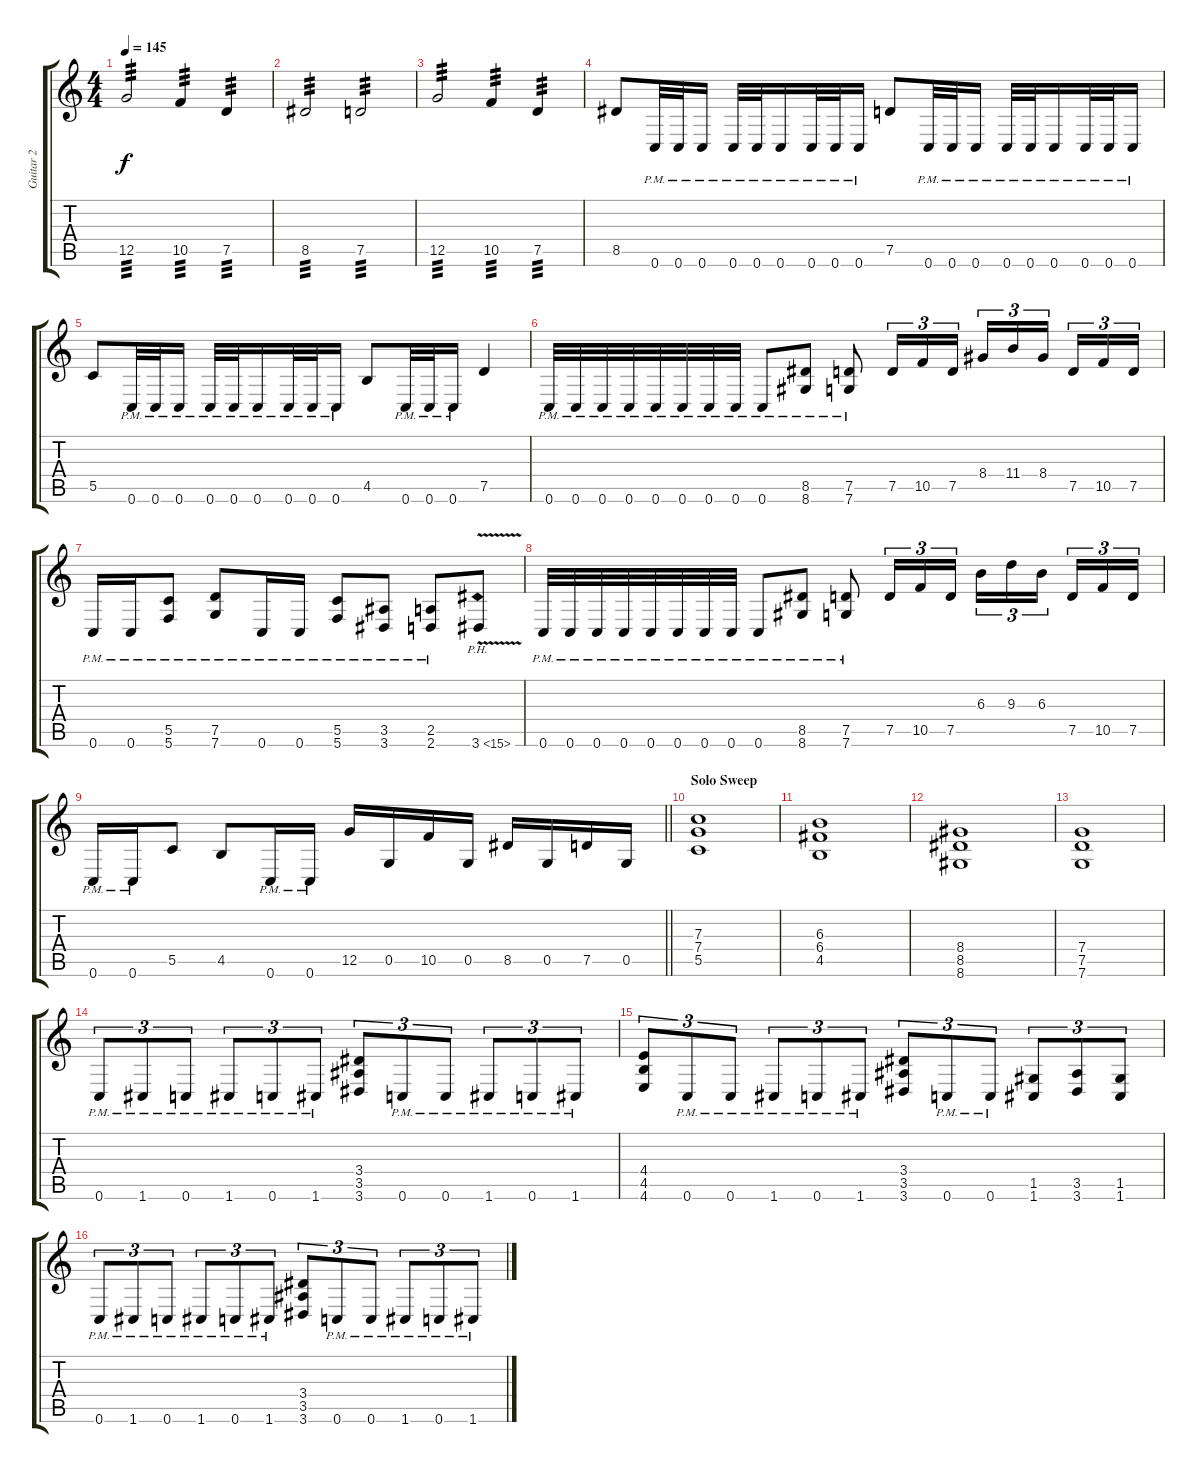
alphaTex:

\track ("Guitar 2" "Guitar 2") {instrument distortionguitar}
\staff {score tabs}
\tuning (D4 A3 F3 C3 G2 C2) {hide}
\ts (4 4)
\tempo 145
\clef g2
\ks c
12.5.2{tp 3 dy f} 10.5.4{tp 3} 7.5.4{tp 3} |
8.5.2{tp 3} 7.5.2{tp 3} |
12.5.2{tp 3} 10.5.4{tp 3} 7.5.4{tp 3} |
8.5.8 0.6{pm}.32 0.6{pm}.32 0.6{pm}.16 0.6{pm}.32 0.6{pm}.32 0.6{pm}.16 0.6{pm}.32 0.6{pm}.32 0.6{pm}.16 7.5.8 0.6{pm}.32 0.6{pm}.32 0.6{pm}.16 0.6{pm}.32 0.6{pm}.32 0.6{pm}.16 0.6{pm}.32 0.6{pm}.32 0.6{pm}.16 |
5.5.8 0.6{pm}.32 0.6{pm}.32 0.6{pm}.16 0.6{pm}.32 0.6{pm}.32 0.6{pm}.16 0.6{pm}.32 0.6{pm}.32 0.6{pm}.16 4.5.8 0.6{pm}.32 0.6{pm}.32 0.6{pm}.16 7.5.4 |
0.6{pm}.32 0.6{pm}.32 0.6{pm}.32 0.6{pm}.32 0.6{pm}.32 0.6{pm}.32 0.6{pm}.32 0.6{pm}.32 0.6{pm}.8 (8.5{pm} 8.6{pm}).8 (7.5{pm} 7.6{pm}).8 7.5.16{tu (3 2)} 10.5.16{tu (3 2)} 7.5.16{tu (3 2)} 8.4.16{tu (3 2)} 11.4.16{tu (3 2)} 8.4.16{tu (3 2) beam splitsecondary} 7.5.16{tu (3 2)} 10.5.16{tu (3 2)} 7.5.16{tu (3 2)} |
0.6{pm}.16 0.6{pm}.16 (5.5{pm} 5.6{pm}).8 (7.5{pm} 7.6{pm}).8 0.6{pm}.16 0.6{pm}.16 (5.5{pm} 5.6{pm}).8 (3.5{pm} 3.6{pm}).8 (2.5{pm} 2.6{pm}).8 3.6{ph 12 v}.8{instrument guitarharmonics} |
0.6{pm}.32{instrument distortionguitar} 0.6{pm}.32 0.6{pm}.32 0.6{pm}.32 0.6{pm}.32 0.6{pm}.32 0.6{pm}.32 0.6{pm}.32 0.6{pm}.8 (8.5{pm} 8.6{pm}).8 (7.5{pm} 7.6{pm}).8 7.5.16{tu (3 2)} 10.5.16{tu (3 2)} 7.5.16{tu (3 2)} 6.3.16{tu (3 2)} 9.3.16{tu (3 2)} 6.3.16{tu (3 2) beam splitsecondary} 7.5.16{tu (3 2)} 10.5.16{tu (3 2)} 7.5.16{tu (3 2)} |
\barLineRight lightlight
0.6{pm}.16 0.6{pm}.16 5.5.8 4.5.8 0.6{pm}.16 0.6{pm}.16 12.5.16 0.5.16 10.5.16 0.5.16 8.5.16 0.5.16 7.5.16 0.5.16 |
\section ("" "Solo Sweep")
(7.3 7.4 5.5).1 |
(6.3 6.4 4.5).1 |
(8.4 8.5 8.6).1 |
(7.4 7.5 7.6).1 |
0.6{pm}.8{tu (3 2) instrument distortionguitar} 1.6{pm}.8{tu (3 2)} 0.6{pm}.8{tu (3 2)} 1.6{pm}.8{tu (3 2)} 0.6{pm}.8{tu (3 2)} 1.6{pm}.8{tu (3 2)} (3.4 3.5 3.6).8{tu (3 2)} 0.6{pm}.8{tu (3 2)} 0.6{pm}.8{tu (3 2)} 1.6{pm}.8{tu (3 2)} 0.6{pm}.8{tu (3 2)} 1.6{pm}.8{tu (3 2)} |
(4.4 4.5 4.6).8{tu (3 2)} 0.6{pm}.8{tu (3 2)} 0.6{pm}.8{tu (3 2)} 1.6{pm}.8{tu (3 2)} 0.6{pm}.8{tu (3 2)} 1.6{pm}.8{tu (3 2)} (3.4 3.5 3.6).8{tu (3 2)} 0.6{pm}.8{tu (3 2)} 0.6{pm}.8{tu (3 2)} (1.5 1.6).8{tu (3 2)} (3.5 3.6).8{tu (3 2)} (1.5 1.6).8{tu (3 2)} |
0.6{pm}.8{tu (3 2)} 1.6{pm}.8{tu (3 2)} 0.6{pm}.8{tu (3 2)} 1.6{pm}.8{tu (3 2)} 0.6{pm}.8{tu (3 2)} 1.6{pm}.8{tu (3 2)} (3.4 3.5 3.6).8{tu (3 2)} 0.6{pm}.8{tu (3 2)} 0.6{pm}.8{tu (3 2)} 1.6{pm}.8{tu (3 2)} 0.6{pm}.8{tu (3 2)} 1.6{pm}.8{tu (3 2)}
